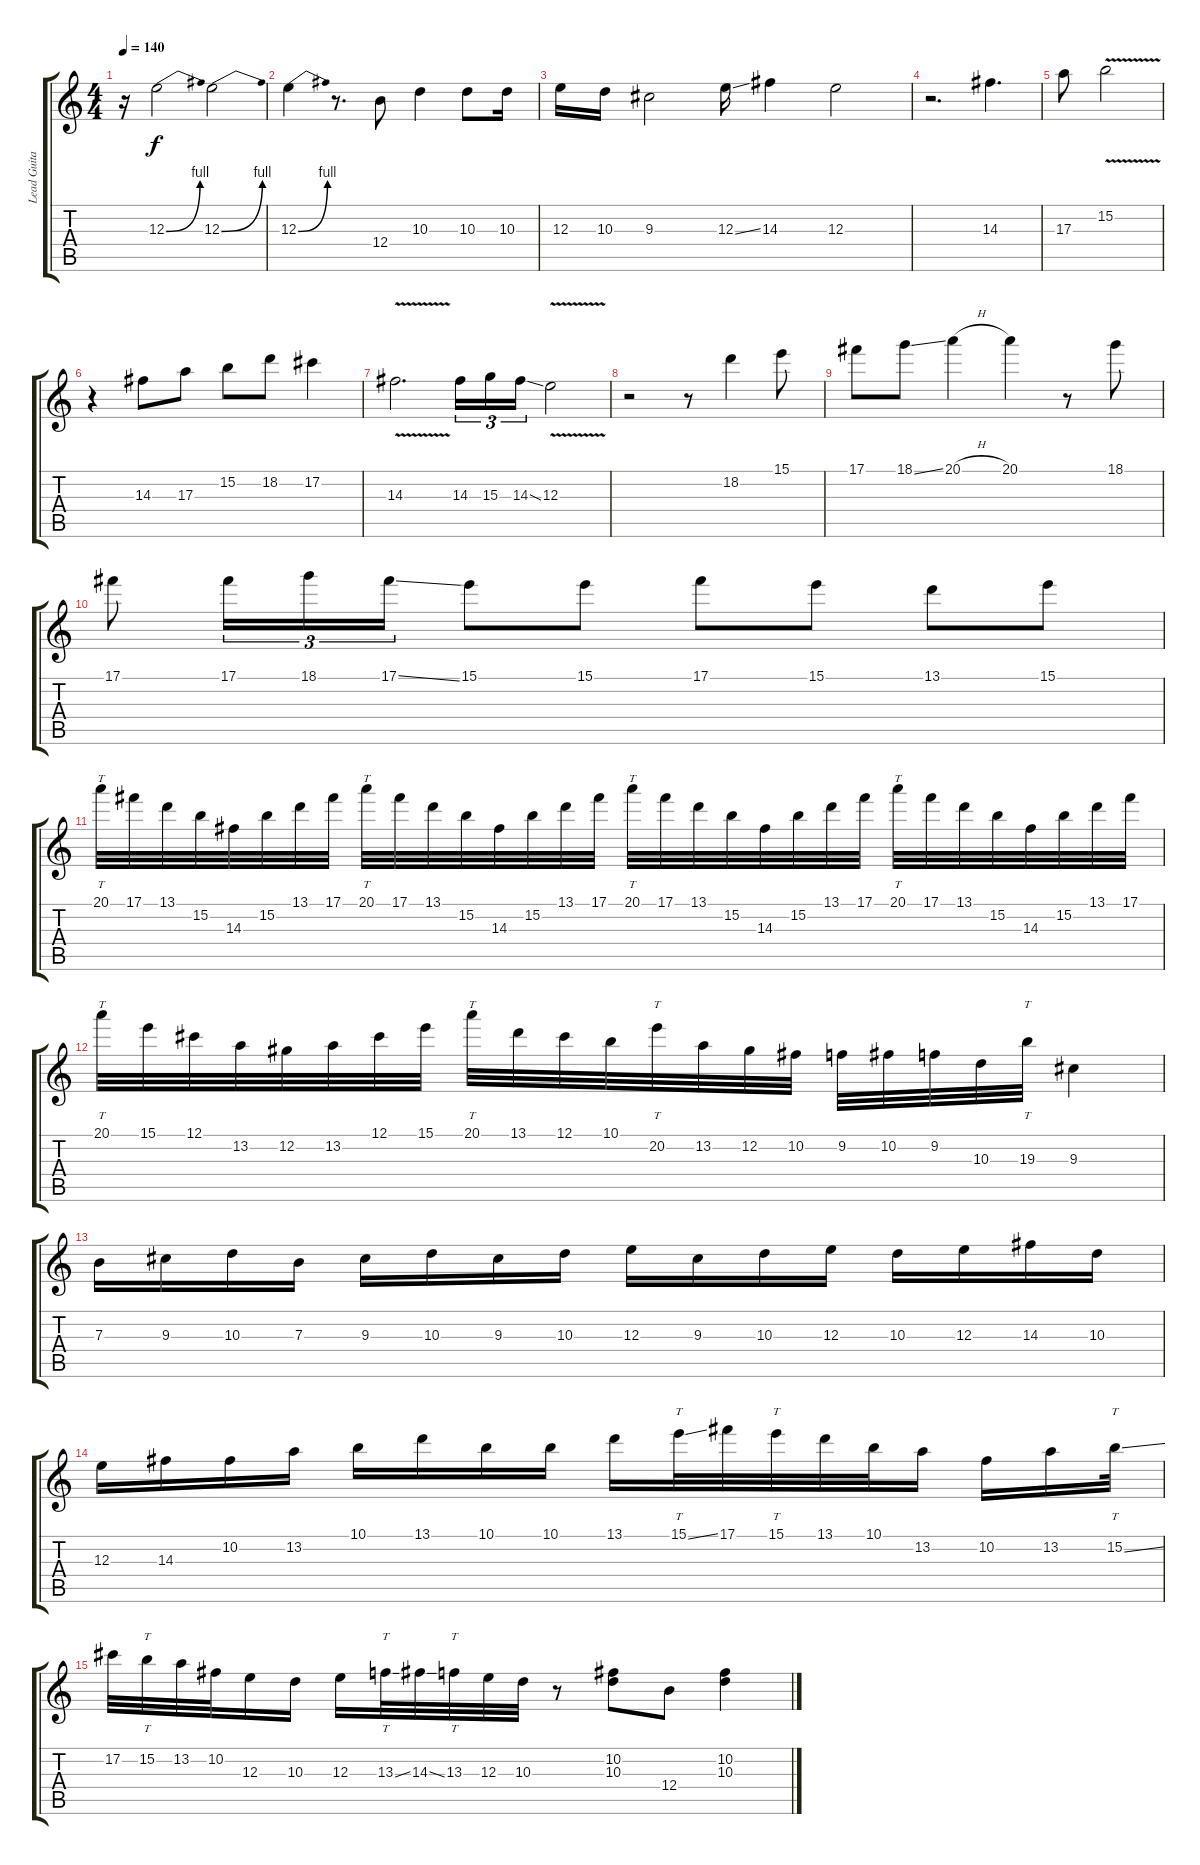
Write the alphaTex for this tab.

\track ("Lead Guitar" "Lead Guita") {instrument distortionguitar}
\staff {score tabs}
\tuning (Db4 Ab3 E3 B2 Gb2 B1) {hide}
\ts (4 4)
\tempo 140
\clef g2
\ks c
r.16{dy f} 12.3{be (bend 0 0 60 4)}.2 12.3{be (bend 0 0 60 4)}.2 |
12.3{be (bend 0 0 60 4)}.4 r.8{d} 12.4.8 10.3.4 10.3.8 10.3.16 |
12.3.16 10.3.16 9.3.2 12.3{ss}.16 14.3.4 12.3.2 |
r.2{d} 14.3.4{d} |
17.3.8 15.2{v}.2 |
r.4 14.3.8 17.3.8 15.2.8 18.2.8 17.2.4 |
14.3{v}.2{d} 14.3.16{tu (3 2)} 15.3.16{tu (3 2)} 14.3{ss}.16{tu (3 2)} 12.3{v}.2 |
r.2 r.8 18.2.4 15.1.8 |
17.1.8 18.1{ss}.8 20.1{h}.4 20.1.4 r.8 18.1.8 |
17.1.8 17.1.16{tu (3 2)} 18.1.16{tu (3 2)} 17.1{ss}.16{tu (3 2)} 15.1.8 15.1.8 17.1.8 15.1.8 13.1.8 15.1.8 |
20.1.32{tt} 17.1.32 13.1.32 15.2.32 14.3.32 15.2.32 13.1.32 17.1.32 20.1.32{tt} 17.1.32 13.1.32 15.2.32 14.3.32 15.2.32 13.1.32 17.1.32 20.1.32{tt} 17.1.32 13.1.32 15.2.32 14.3.32 15.2.32 13.1.32 17.1.32 20.1.32{tt} 17.1.32 13.1.32 15.2.32 14.3.32 15.2.32 13.1.32 17.1.32 |
20.1.32{tt} 15.1.32 12.1.32 13.2.32 12.2.32 13.2.32 12.1.32 15.1.32 20.1.32{tt} 13.1.32 12.1.32 10.1.32 20.2.32{tt} 13.2.32 12.2.32 10.2.32 9.2.32 10.2.32 9.2.32 10.3.32 19.3.32{tt} 9.3.4 |
7.3.16 9.3.16 10.3.16 7.3.16 9.3.16 10.3.16 9.3.16 10.3.16 12.3.16 9.3.16 10.3.16 12.3.16 10.3.16 12.3.16 14.3.16 10.3.16 |
12.3.16 14.3.16 10.2.16 13.2.16 10.1.16 13.1.16 10.1.16 10.1.16 13.1.16 15.1{ss}.32{tt} 17.1.32 15.1.32{tt} 13.1.32 10.1.32 13.2.16 10.2.16 13.2.16 15.2{ss}.32{tt} |
17.2.32 15.2.32{tt} 13.2.32 10.2.32 12.3.16 10.3.16 12.3.16 13.3{ss}.32{tt} 14.3{ss}.32 13.3.32{tt} 12.3.32 10.3.32 r.8 (10.2 10.3).8 12.4.8 (10.2 10.3).4
